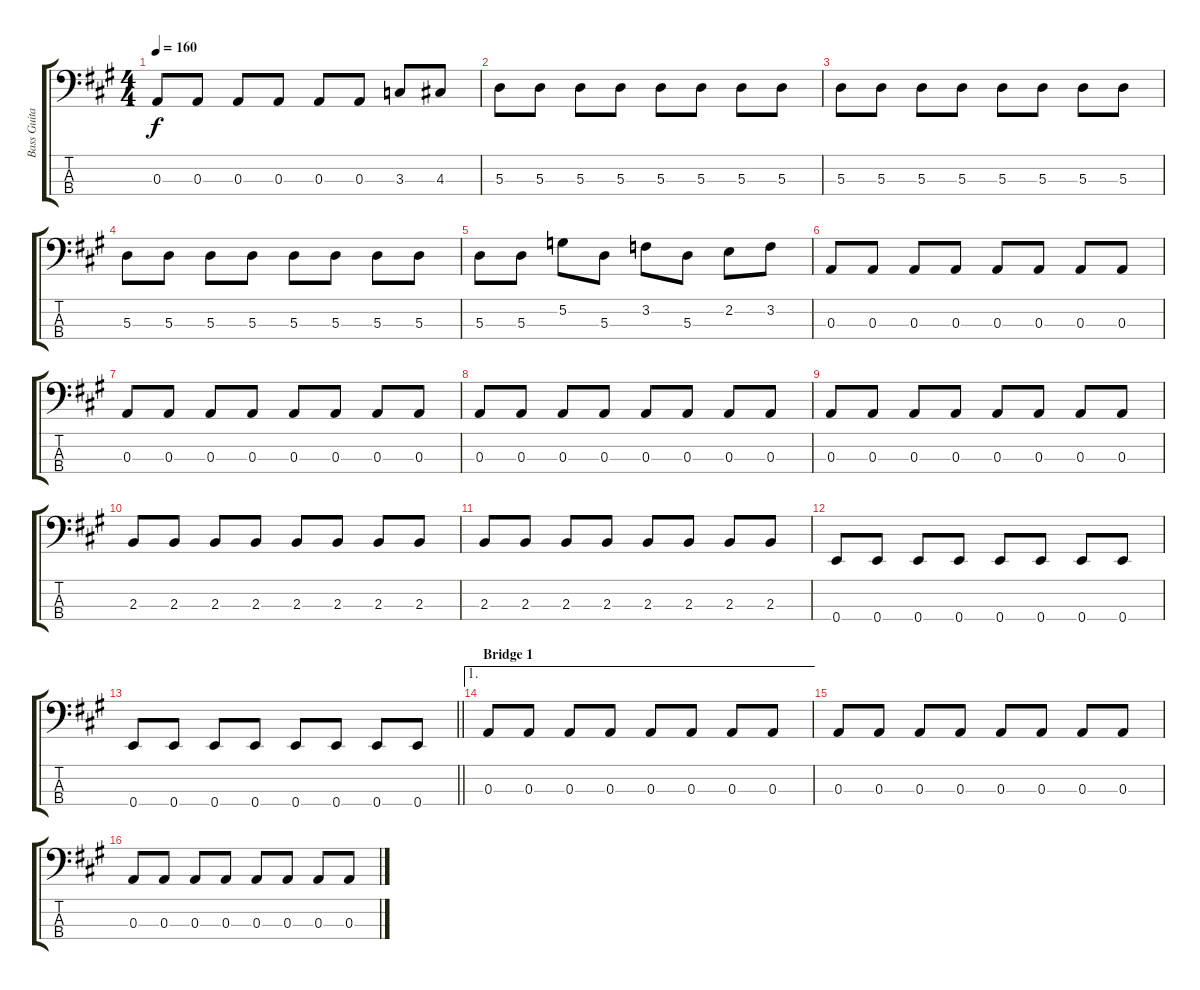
\track ("Bass Guitar" "Bass Guita") {instrument electricbassfinger}
\staff {score tabs}
\tuning (G2 D2 A1 E1) {hide}
\ts (4 4)
\tempo 160
\clef f4
\ks a
0.3.8{dy f} 0.3.8 0.3.8 0.3.8 0.3.8 0.3.8 3.3.8 4.3.8 |
5.3.8 5.3.8 5.3.8 5.3.8 5.3.8 5.3.8 5.3.8 5.3.8 |
5.3.8 5.3.8 5.3.8 5.3.8 5.3.8 5.3.8 5.3.8 5.3.8 |
5.3.8 5.3.8 5.3.8 5.3.8 5.3.8 5.3.8 5.3.8 5.3.8 |
5.3.8 5.3.8 5.2.8 5.3.8 3.2.8 5.3.8 2.2.8 3.2.8 |
0.3.8 0.3.8 0.3.8 0.3.8 0.3.8 0.3.8 0.3.8 0.3.8 |
0.3.8 0.3.8 0.3.8 0.3.8 0.3.8 0.3.8 0.3.8 0.3.8 |
0.3.8 0.3.8 0.3.8 0.3.8 0.3.8 0.3.8 0.3.8 0.3.8 |
0.3.8 0.3.8 0.3.8 0.3.8 0.3.8 0.3.8 0.3.8 0.3.8 |
2.3.8 2.3.8 2.3.8 2.3.8 2.3.8 2.3.8 2.3.8 2.3.8 |
2.3.8 2.3.8 2.3.8 2.3.8 2.3.8 2.3.8 2.3.8 2.3.8 |
0.4.8 0.4.8 0.4.8 0.4.8 0.4.8 0.4.8 0.4.8 0.4.8 |
\barLineRight lightlight
0.4.8 0.4.8 0.4.8 0.4.8 0.4.8 0.4.8 0.4.8 0.4.8 |
\ae 1
\section ("" "Bridge 1")
0.3.8 0.3.8 0.3.8 0.3.8 0.3.8 0.3.8 0.3.8 0.3.8 |
0.3.8 0.3.8 0.3.8 0.3.8 0.3.8 0.3.8 0.3.8 0.3.8 |
0.3.8 0.3.8 0.3.8 0.3.8 0.3.8 0.3.8 0.3.8 0.3.8
